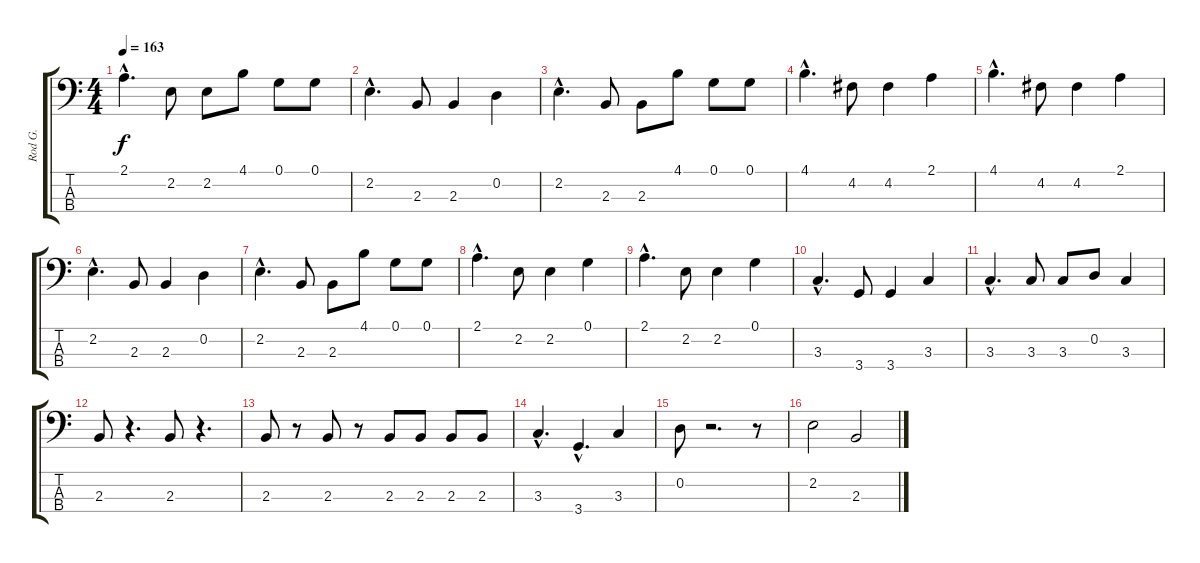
\track ("Rod G." "Rod G.") {instrument electricbassfinger}
\staff {score tabs}
\tuning (G2 D2 A1 E1) {hide}
\ts (4 4)
\tempo 163
\clef f4
\ks c
2.1{hac}.4{d dy f} 2.2.8 2.2.8 4.1.8 0.1.8 0.1.8 |
2.2{hac}.4{d} 2.3.8 2.3.4 0.2.4 |
2.2{hac}.4{d} 2.3.8 2.3.8 4.1.8 0.1.8 0.1.8 |
4.1{hac}.4{d} 4.2.8 4.2.4 2.1.4 |
4.1{hac}.4{d} 4.2.8 4.2.4 2.1.4 |
2.2{hac}.4{d} 2.3.8 2.3.4 0.2.4 |
2.2{hac}.4{d} 2.3.8 2.3.8 4.1.8 0.1.8 0.1.8 |
2.1{hac}.4{d} 2.2.8 2.2.4 0.1.4 |
2.1{hac}.4{d} 2.2.8 2.2.4 0.1.4 |
3.3{hac}.4{d} 3.4.8 3.4.4 3.3.4 |
3.3{hac}.4{d} 3.3.8 3.3.8 0.2.8 3.3.4 |
2.3.8 r.4{d} 2.3.8 r.4{d} |
2.3.8 r.8 2.3.8 r.8 2.3.8 2.3.8 2.3.8 2.3.8 |
3.3{hac}.4{d} 3.4{hac}.4{d} 3.3.4 |
0.2.8 r.2{d} r.8 |
2.2.2 2.3.2
